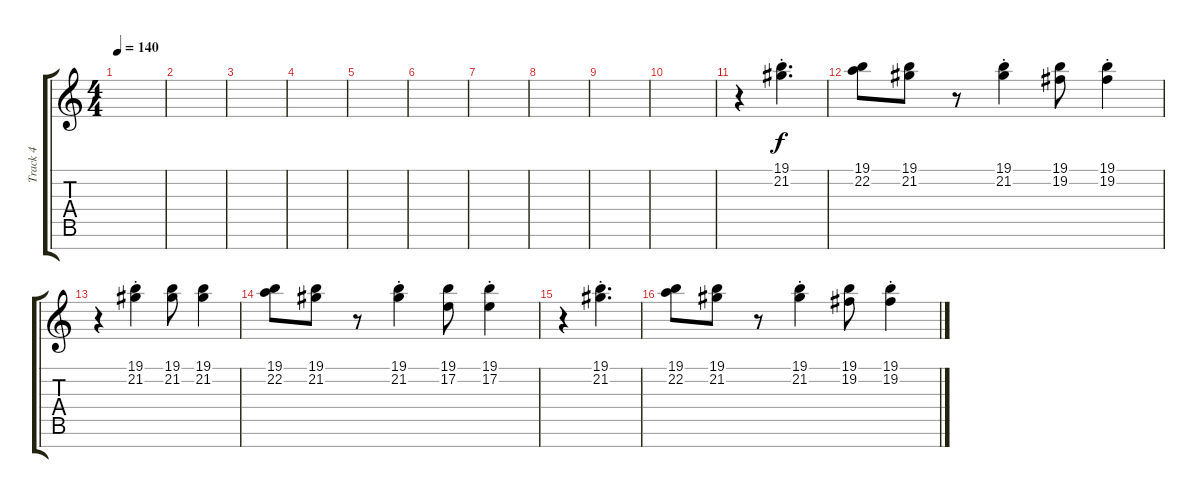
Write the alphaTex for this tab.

\track ("Track 4" "Track 4") {instrument lead1square}
\staff {score tabs}
\tuning (E4 B3 G3 D3 A2 E2 B1) {hide}
\ts (4 4)
\tempo 140
\clef g2
\ks c
|
|
|
|
|
|
|
|
|
|
r.4 (19.1{st} 21.2{st}).4{d} |
(19.1 22.2).8 (19.1 21.2).8 r.8 (19.1{st} 21.2{st}).4 (19.1 19.2).8 (19.1{st} 19.2{st}).4 |
r.4 (19.1{st} 21.2{st}).4 (19.1 21.2).8 (19.1 21.2).4 |
(19.1 22.2).8 (19.1 21.2).8 r.8 (19.1{st} 21.2{st}).4 (19.1 17.2).8 (19.1{st} 17.2{st}).4 |
r.4 (19.1{st} 21.2{st}).4{d} |
(19.1 22.2).8 (19.1 21.2).8 r.8 (19.1{st} 21.2{st}).4 (19.1 19.2).8 (19.1{st} 19.2{st}).4
